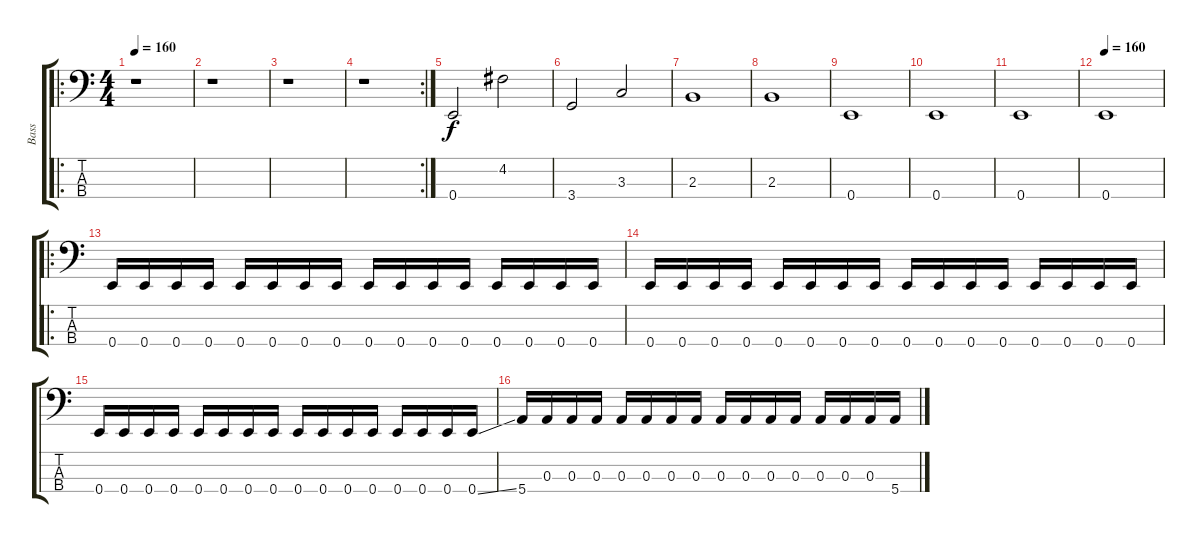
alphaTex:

\track ("Bass" "Bass") {instrument electricbasspick}
\staff {score tabs}
\tuning (G2 D2 A1 E1) {hide}
\ro
\ts (4 4)
\tempo 160
\tempo 120
\tempo 160
\clef f4
\ks c
r.1{dy f instrument electricbasspick} |
r.1 |
r.1 |
\rc 2
r.1 |
0.4.2 4.2.2 |
3.4.2 3.3.2 |
2.3.1 |
2.3.1 |
0.4.1 |
0.4.1 |
0.4.1 |
\tempo 160
0.4.1 |
\ro
0.4.16 0.4.16 0.4.16 0.4.16 0.4.16 0.4.16 0.4.16 0.4.16 0.4.16 0.4.16 0.4.16 0.4.16 0.4.16 0.4.16 0.4.16 0.4.16 |
0.4.16 0.4.16 0.4.16 0.4.16 0.4.16 0.4.16 0.4.16 0.4.16 0.4.16 0.4.16 0.4.16 0.4.16 0.4.16 0.4.16 0.4.16 0.4.16 |
0.4.16 0.4.16 0.4.16 0.4.16 0.4.16 0.4.16 0.4.16 0.4.16 0.4.16 0.4.16 0.4.16 0.4.16 0.4.16 0.4.16 0.4.16 0.4{ss}.16 |
5.4.16 0.3.16 0.3.16 0.3.16 0.3.16 0.3.16 0.3.16 0.3.16 0.3.16 0.3.16 0.3.16 0.3.16 0.3.16 0.3.16 0.3.16 5.4{ss}.16
